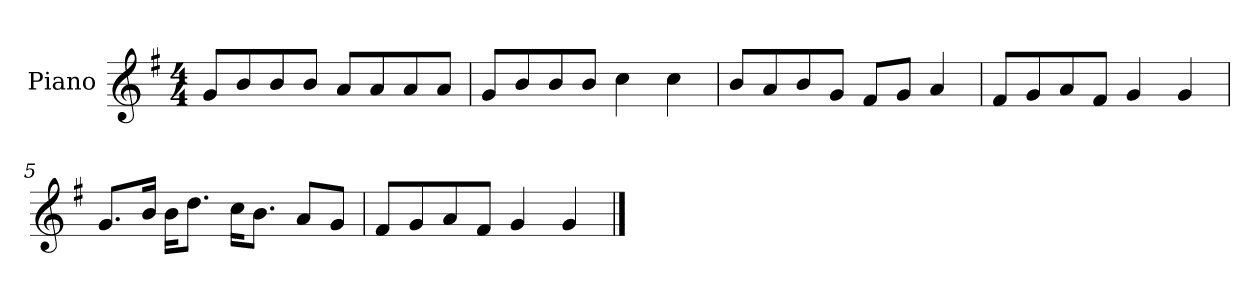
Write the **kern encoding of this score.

**kern
*part1
*staff1
*I"Piano
*I'P-no
*clefG2
*k[f#]
*M4/4
*MM90
=1
8g/L
8b/
8b/
8b/J
8a/L
8a/
8a/
8a/J
=2
8g/L
8b/
8b/
8b/J
4cc\
4cc\
=3
8b/L
8a/
8b/
8g/J
8f#/L
8g/J
4a/
=4
8f#/L
8g/
8a/
8f#/J
4g/
4g/
=5
8.g/L
16b/Jk
16b\KL
8.dd\J
16cc\KL
8.b\J
8a/L
8g/J
!!LO:LB:g=z
=6
8f#/L
8g/
8a/
8f#/J
4g/
4g/
==
*-
